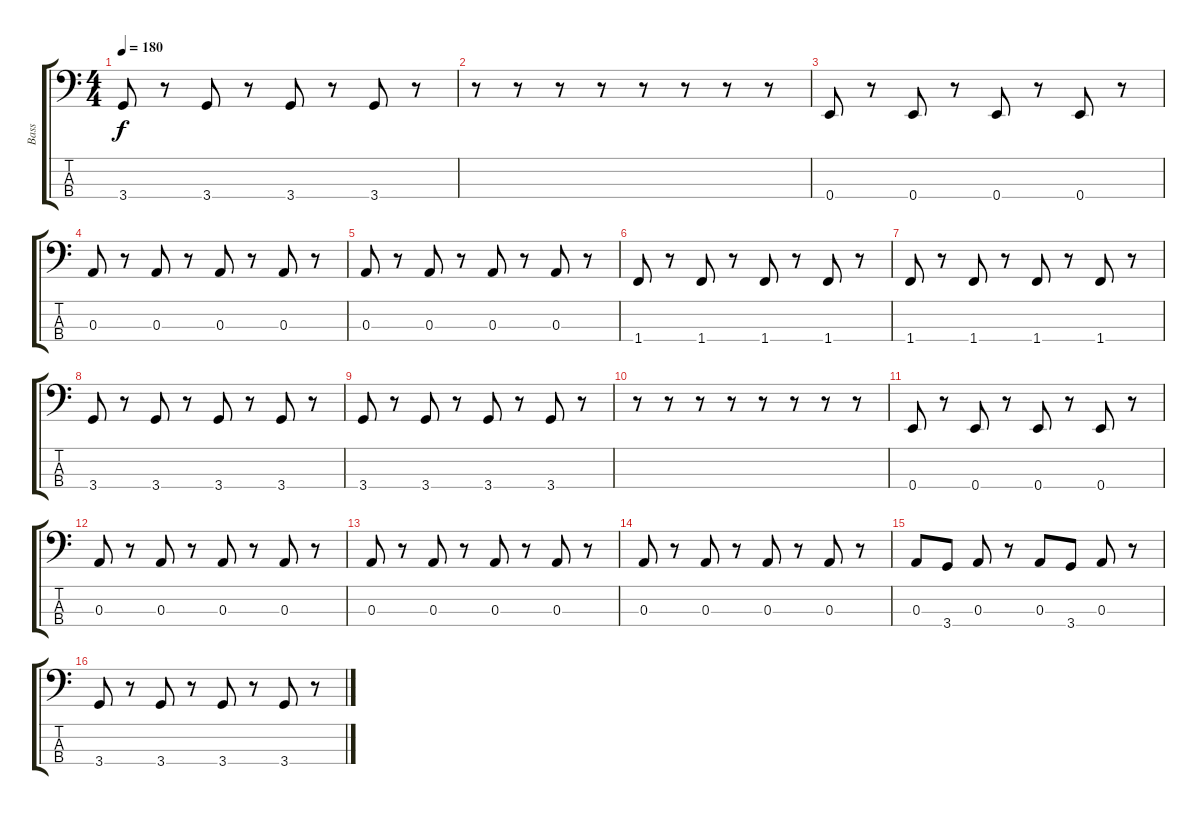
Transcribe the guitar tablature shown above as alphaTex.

\track ("Bass" "Bass") {instrument electricbasspick}
\staff {score tabs}
\tuning (G2 D2 A1 E1) {hide}
\ts (4 4)
\tempo 180
\clef f4
\ks c
3.4.8{dy f} r.8 3.4.8 r.8 3.4.8 r.8 3.4.8 r.8 |
r.8 r.8 r.8 r.8 r.8 r.8 r.8 r.8 |
0.4.8 r.8 0.4.8 r.8 0.4.8 r.8 0.4.8 r.8 |
0.3.8 r.8 0.3.8 r.8 0.3.8 r.8 0.3.8 r.8 |
0.3.8 r.8 0.3.8 r.8 0.3.8 r.8 0.3.8 r.8 |
1.4.8 r.8 1.4.8 r.8 1.4.8 r.8 1.4.8 r.8 |
1.4.8 r.8 1.4.8 r.8 1.4.8 r.8 1.4.8 r.8 |
3.4.8 r.8 3.4.8 r.8 3.4.8 r.8 3.4.8 r.8 |
3.4.8 r.8 3.4.8 r.8 3.4.8 r.8 3.4.8 r.8 |
r.8 r.8 r.8 r.8 r.8 r.8 r.8 r.8 |
0.4.8 r.8 0.4.8 r.8 0.4.8 r.8 0.4.8 r.8 |
0.3.8 r.8 0.3.8 r.8 0.3.8 r.8 0.3.8 r.8 |
0.3.8 r.8 0.3.8 r.8 0.3.8 r.8 0.3.8 r.8 |
0.3.8 r.8 0.3.8 r.8 0.3.8 r.8 0.3.8 r.8 |
0.3.8 3.4.8 0.3.8 r.8 0.3.8 3.4.8 0.3.8 r.8 |
3.4.8 r.8 3.4.8 r.8 3.4.8 r.8 3.4.8 r.8
